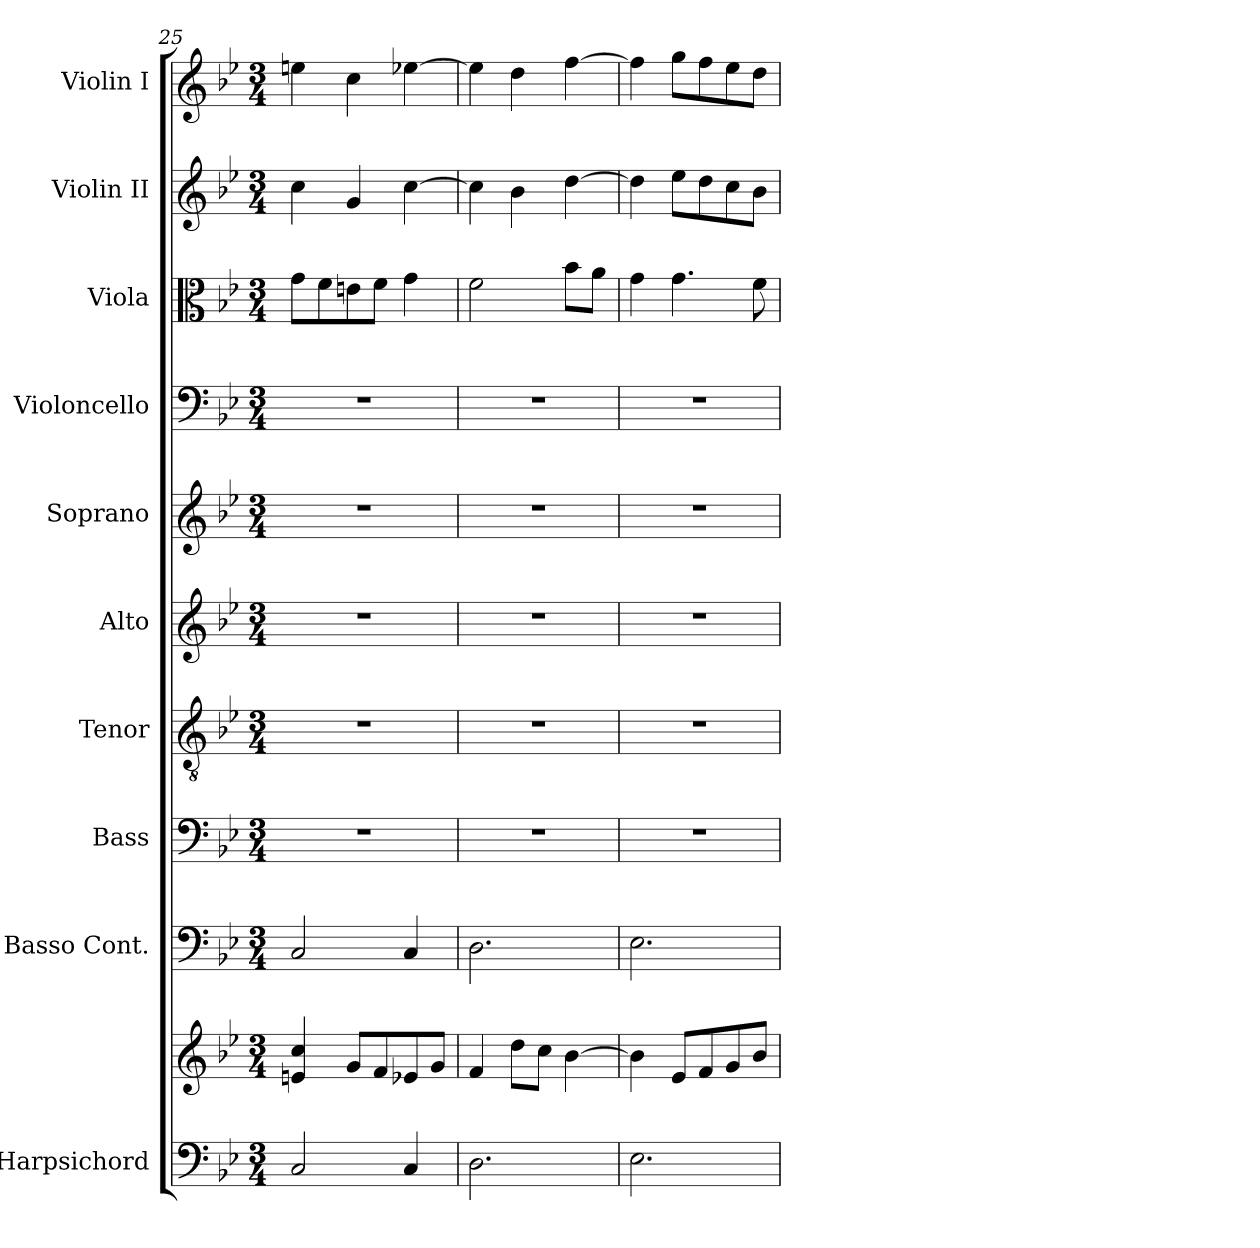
**kern	**kern	**kern	**kern	**kern	**kern	**kern	**kern	**kern	**kern	**kern
*part10	*part10	*part9	*part8	*part7	*part6	*part5	*part4	*part3	*part2	*part1
*staff11	*staff10	*staff9	*staff8	*staff7	*staff6	*staff5	*staff4	*staff3	*staff2	*staff1
*I"Harpsichord	*	*I"Basso Cont.	*I"Bass	*I"Tenor	*I"Alto	*I"Soprano	*I"Violoncello	*I"Viola	*I"Violin II	*I"Violin I
*I'Hpsd.	*	*	*I'B.	*I'T.	*I'A.	*I'S.	*I'Vc.	*	*	*
!!LO:PB:g=z
*clefF4	*clefG2	*clefF4	*clefF4	*clefGv2	*clefG2	*clefG2	*clefF4	*clefC3	*clefG2	*clefG2
*	*	*	*	*ITrd7c12	*	*	*	*	*	*
*k[b-e-]	*k[b-e-]	*k[b-e-]	*k[b-e-]	*k[b-e-]	*k[b-e-]	*k[b-e-]	*k[b-e-]	*k[b-e-]	*k[b-e-]	*k[b-e-]
*B-:	*B-:	*B-:	*B-:	*B-:	*B-:	*B-:	*B-:	*B-:	*B-:	*B-:
*M3/4	*M3/4	*M3/4	*M3/4	*M3/4	*M3/4	*M3/4	*M3/4	*M3/4	*M3/4	*M3/4
=25	=25	=25	=25	=25	=25	=25	=25	=25	=25	=25
!	!	!	!LO:N:vis=1	!LO:N:vis=1	!LO:N:vis=1	!LO:N:vis=1	!LO:N:vis=1	!	!	!
2Ci/	4eni/ 4cci	2Ci/	2.r	2.r	2.r	2.r	2.r	8gi\L	4cci\	4eeni\
.	.	.	.	.	.	.	.	8fi\	.	.
.	8gi/L	.	.	.	.	.	.	8eni\	4gi/	4cci\
.	8fi/	.	.	.	.	.	.	8fi\J	.	.
4Ci/	8e-Xi/	4Ci/	.	.	.	.	.	4gi\	[4cci\	[4ee-Xi\
.	8gi/J	.	.	.	.	.	.	.	.	.
=26	=26	=26	=26	=26	=26	=26	=26	=26	=26	=26
!	!	!	!LO:N:vis=1	!LO:N:vis=1	!LO:N:vis=1	!LO:N:vis=1	!LO:N:vis=1	!	!	!
2.Di\	4fi/	2.Di\	2.r	2.r	2.r	2.r	2.r	2fi\	4cci\]	4ee-i\]
.	8ddi\L	.	.	.	.	.	.	.	4b-i\	4ddi\
.	8cci\J	.	.	.	.	.	.	.	.	.
.	[4b-i\	.	.	.	.	.	.	8b-i\L	[4ddi\	[4ffi\
.	.	.	.	.	.	.	.	8ai\J	.	.
=27	=27	=27	=27	=27	=27	=27	=27	=27	=27	=27
!	!	!	!LO:N:vis=1	!LO:N:vis=1	!LO:N:vis=1	!LO:N:vis=1	!LO:N:vis=1	!	!	!
2.E-i\	4b-i\]	2.E-i\	2.r	2.r	2.r	2.r	2.r	4gi\	4ddi\]	4ffi\]
.	8e-i/L	.	.	.	.	.	.	4.gi\	8ee-i\L	8ggi\L
.	8fi/	.	.	.	.	.	.	.	8ddi\	8ffi\
.	8gi/	.	.	.	.	.	.	.	8cci\	8ee-i\
.	8b-i/J	.	.	.	.	.	.	8fi\	8b-i\J	8ddi\J
=	=	=	=	=	=	=	=	=	=	=
*-	*-	*-	*-	*-	*-	*-	*-	*-	*-	*-
